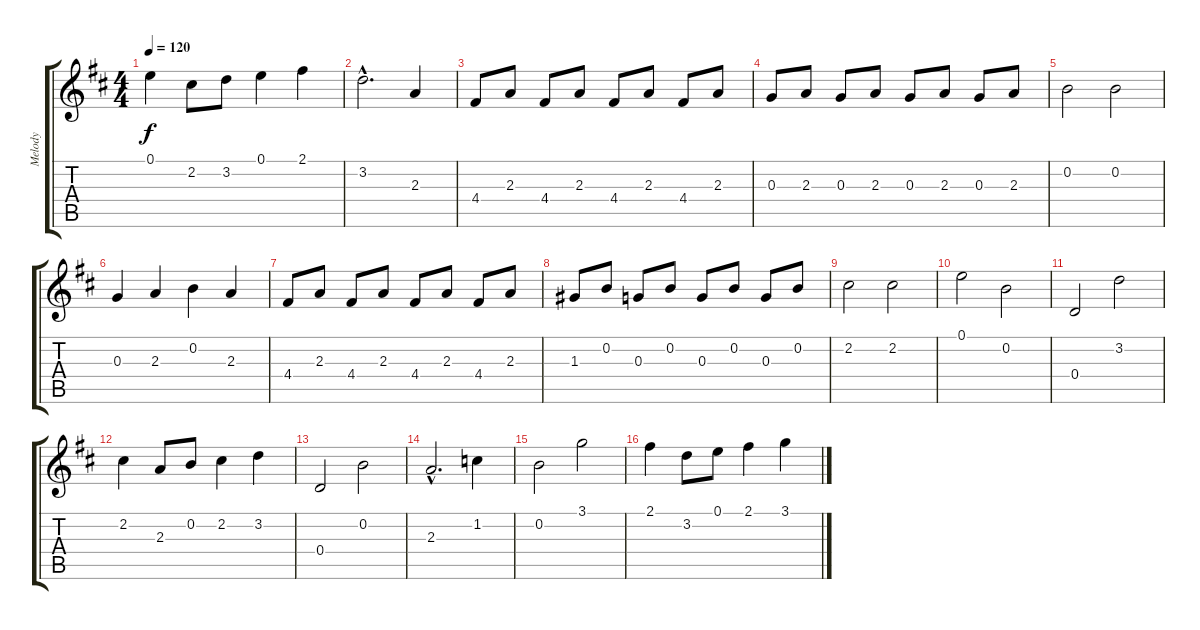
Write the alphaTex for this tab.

\track ("Melody" "Melody") {instrument acousticguitarnylon}
\staff {score tabs}
\tuning (E4 B3 G3 D3 A2 E2) {hide}
\ts (4 4)
\tempo 120
\clef g2
\ks d
0.1.4{dy f} 2.2.8 3.2.8 0.1.4 2.1.4 |
3.2{hac}.2{d} 2.3.4 |
4.4.8 2.3.8 4.4.8 2.3.8 4.4.8 2.3.8 4.4.8 2.3.8 |
0.3.8 2.3.8 0.3.8 2.3.8 0.3.8 2.3.8 0.3.8 2.3.8 |
0.2.2 0.2.2 |
0.3.4 2.3.4 0.2.4 2.3.4 |
4.4.8 2.3.8 4.4.8 2.3.8 4.4.8 2.3.8 4.4.8 2.3.8 |
1.3.8 0.2.8 0.3.8 0.2.8 0.3.8 0.2.8 0.3.8 0.2.8 |
2.2.2 2.2.2 |
0.1.2 0.2.2 |
0.4.2 3.2.2 |
2.2.4 2.3.8 0.2.8 2.2.4 3.2.4 |
0.4.2 0.2.2 |
2.3{hac}.2{d} 1.2.4 |
0.2.2 3.1.2 |
2.1.4 3.2.8 0.1.8 2.1.4 3.1.4
